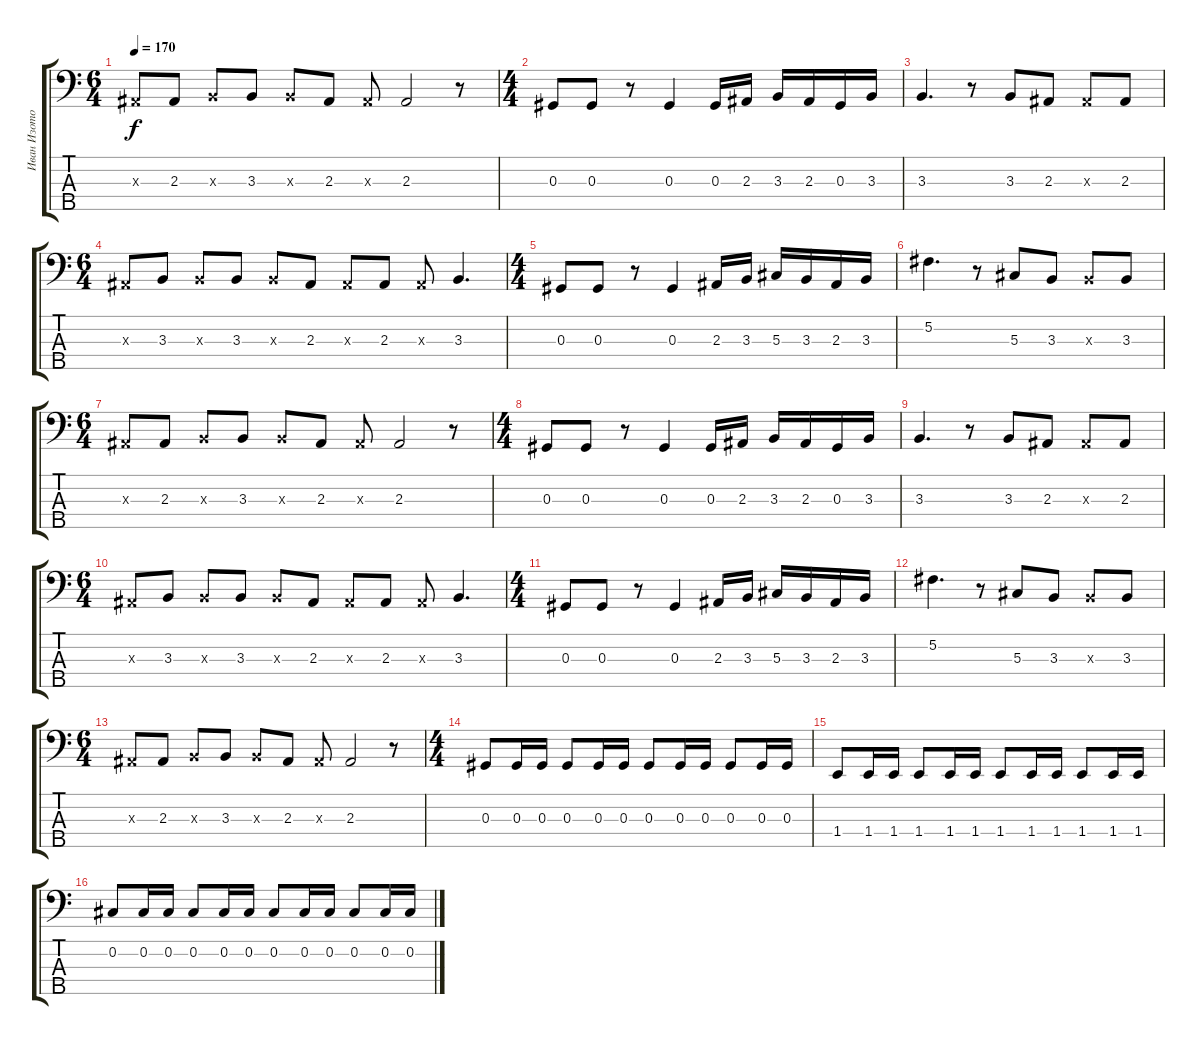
\track ("Иван Изотов" "Иван Изото") {instrument electricbasspick}
\staff {score tabs}
\tuning (Gb2 Db2 Ab1 Eb1 Bb0) {hide}
\ts (6 4)
\tempo 170
\clef f4
\ks c
2.3{x}.8{dy f} 2.3.8 3.3{x}.8 3.3.8 3.3{x}.8 2.3.8 2.3{x}.8 2.3.2 r.8 |
\ts (4 4)
0.3.8 0.3.8 r.8 0.3.4 0.3.16 2.3.16 3.3.16 2.3.16 0.3.16 3.3.16 |
3.3.4{d} r.8 3.3.8 2.3.8 2.3{x}.8 2.3.8 |
\ts (6 4)
2.3{x}.8 3.3.8 3.3{x}.8 3.3.8 3.3{x}.8 2.3.8 2.3{x}.8 2.3.8 2.3{x}.8 3.3.4{d} |
\ts (4 4)
0.3.8 0.3.8 r.8 0.3.4 2.3.16 3.3.16 5.3.16 3.3.16 2.3.16 3.3.16 |
5.2.4{d} r.8 5.3.8 3.3.8 3.3{x}.8 3.3.8 |
\ts (6 4)
2.3{x}.8 2.3.8 3.3{x}.8 3.3.8 3.3{x}.8 2.3.8 2.3{x}.8 2.3.2 r.8 |
\ts (4 4)
0.3.8 0.3.8 r.8 0.3.4 0.3.16 2.3.16 3.3.16 2.3.16 0.3.16 3.3.16 |
3.3.4{d} r.8 3.3.8 2.3.8 2.3{x}.8 2.3.8 |
\ts (6 4)
2.3{x}.8 3.3.8 3.3{x}.8 3.3.8 3.3{x}.8 2.3.8 2.3{x}.8 2.3.8 2.3{x}.8 3.3.4{d} |
\ts (4 4)
0.3.8 0.3.8 r.8 0.3.4 2.3.16 3.3.16 5.3.16 3.3.16 2.3.16 3.3.16 |
5.2.4{d} r.8 5.3.8 3.3.8 3.3{x}.8 3.3.8 |
\ts (6 4)
2.3{x}.8 2.3.8 3.3{x}.8 3.3.8 3.3{x}.8 2.3.8 2.3{x}.8 2.3.2 r.8 |
\ts (4 4)
0.3.8 0.3.16 0.3.16 0.3.8 0.3.16 0.3.16 0.3.8 0.3.16 0.3.16 0.3.8 0.3.16 0.3.16 |
1.4.8 1.4.16 1.4.16 1.4.8 1.4.16 1.4.16 1.4.8 1.4.16 1.4.16 1.4.8 1.4.16 1.4.16 |
0.2.8 0.2.16 0.2.16 0.2.8 0.2.16 0.2.16 0.2.8 0.2.16 0.2.16 0.2.8 0.2.16 0.2.16
